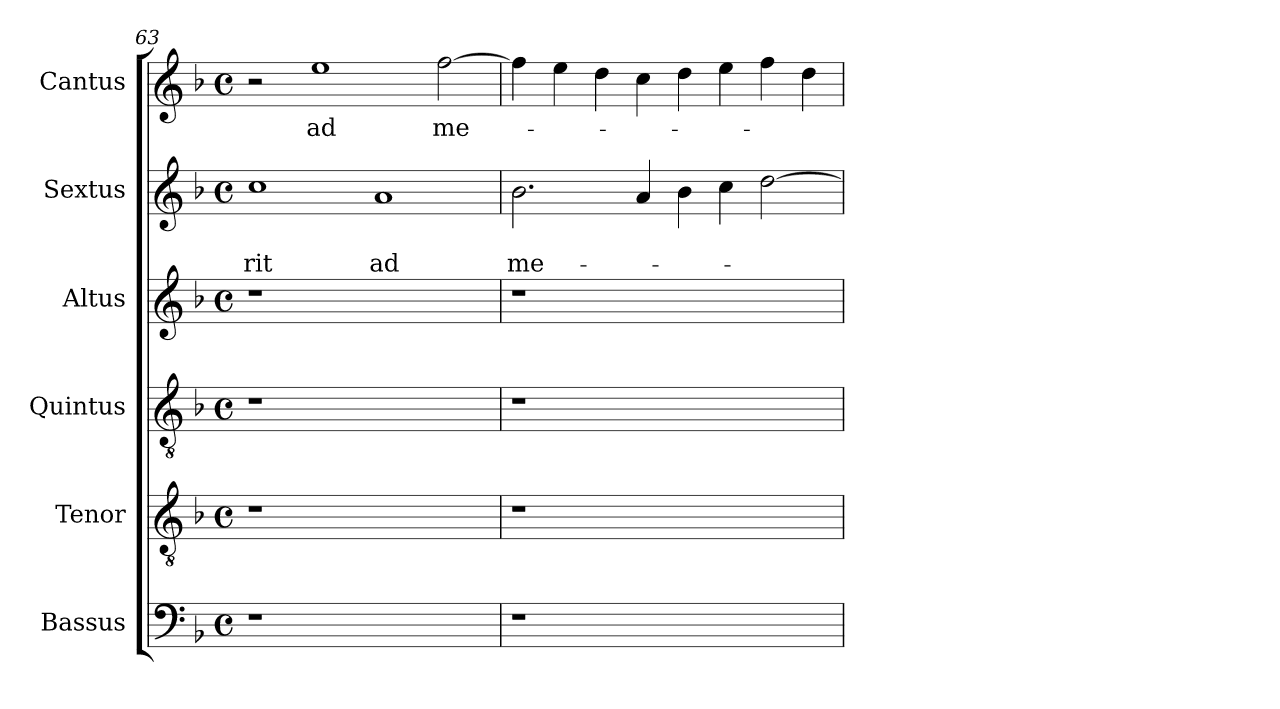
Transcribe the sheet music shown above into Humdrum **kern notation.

**kern	**kern	**kern	**kern	**kern	**text	**text	**kern	**text
*part6	*part5	*part4	*part3	*part2	*part2	*part2	*part1	*part1
*staff6	*staff5	*staff4	*staff3	*staff2	*staff2	*staff2	*staff1	*staff1
*I"Bassus	*I"Tenor	*I"Quintus	*I"Altus	*I"Sextus	*	*	*I"Cantus	*
*I'Bassus	*I'Tenor	*I'Quintus	*I'Altus	*I'Sextus	*	*	*I'Cantus	*
*clefF4	*clefGv2	*clefGv2	*clefG2	*clefG2	*	*	*clefG2	*
*k[b-]	*k[b-]	*k[b-]	*k[b-]	*k[b-]	*	*	*k[b-]	*
*F:	*F:	*F:	*F:	*F:	*	*	*F:	*
*M4/4	*M4/4	*M4/4	*M4/4	*M4/4	*	*	*M4/4	*
*met(c)	*met(c)	*met(c)	*met(c)	*met(c)	*	*	*met(c)	*
=63	=63	=63	=63	=63	=63	=63	=63	=63
!	!	!	!	!	!	!LO:LY:b	!	!
1r	1r	1r	1r	1cc	.	-rit	2r	.
!	!	!	!	!	!	!	!	!LO:LY:b
.	.	.	.	.	.	.	1ee	ad
!	!	!	!	!	!	!LO:LY:b	!	!
1ryy	1ryy	1ryy	1ryy	1a	.	ad	.	.
!	!	!	!	!	!	!	!	!LO:LY:b
.	.	.	.	.	.	.	[>2ff\	me-
=64!	=64!	=64!	=64!	=64!	=64!	=64!	=64!	=64!
!	!	!	!	!	!	!LO:LY:b	!	!
1r	1r	1r	1r	2.b-\	.	me-	4ff\]	.
.	.	.	.	.	.	.	4ee\	.
.	.	.	.	.	.	.	4dd\	.
.	.	.	.	4a/	.	.	4cc\	.
1ryy	1ryy	1ryy	1ryy	4b-\	.	.	4dd\	.
.	.	.	.	4cc\	.	.	4ee\	.
.	.	.	.	[>2dd\	.	.	4ff\	.
.	.	.	.	.	.	.	4dd\	.
=!	=!	=!	=!	=!	=!	=!	=!	=!
*-	*-	*-	*-	*-	*-	*-	*-	*-
